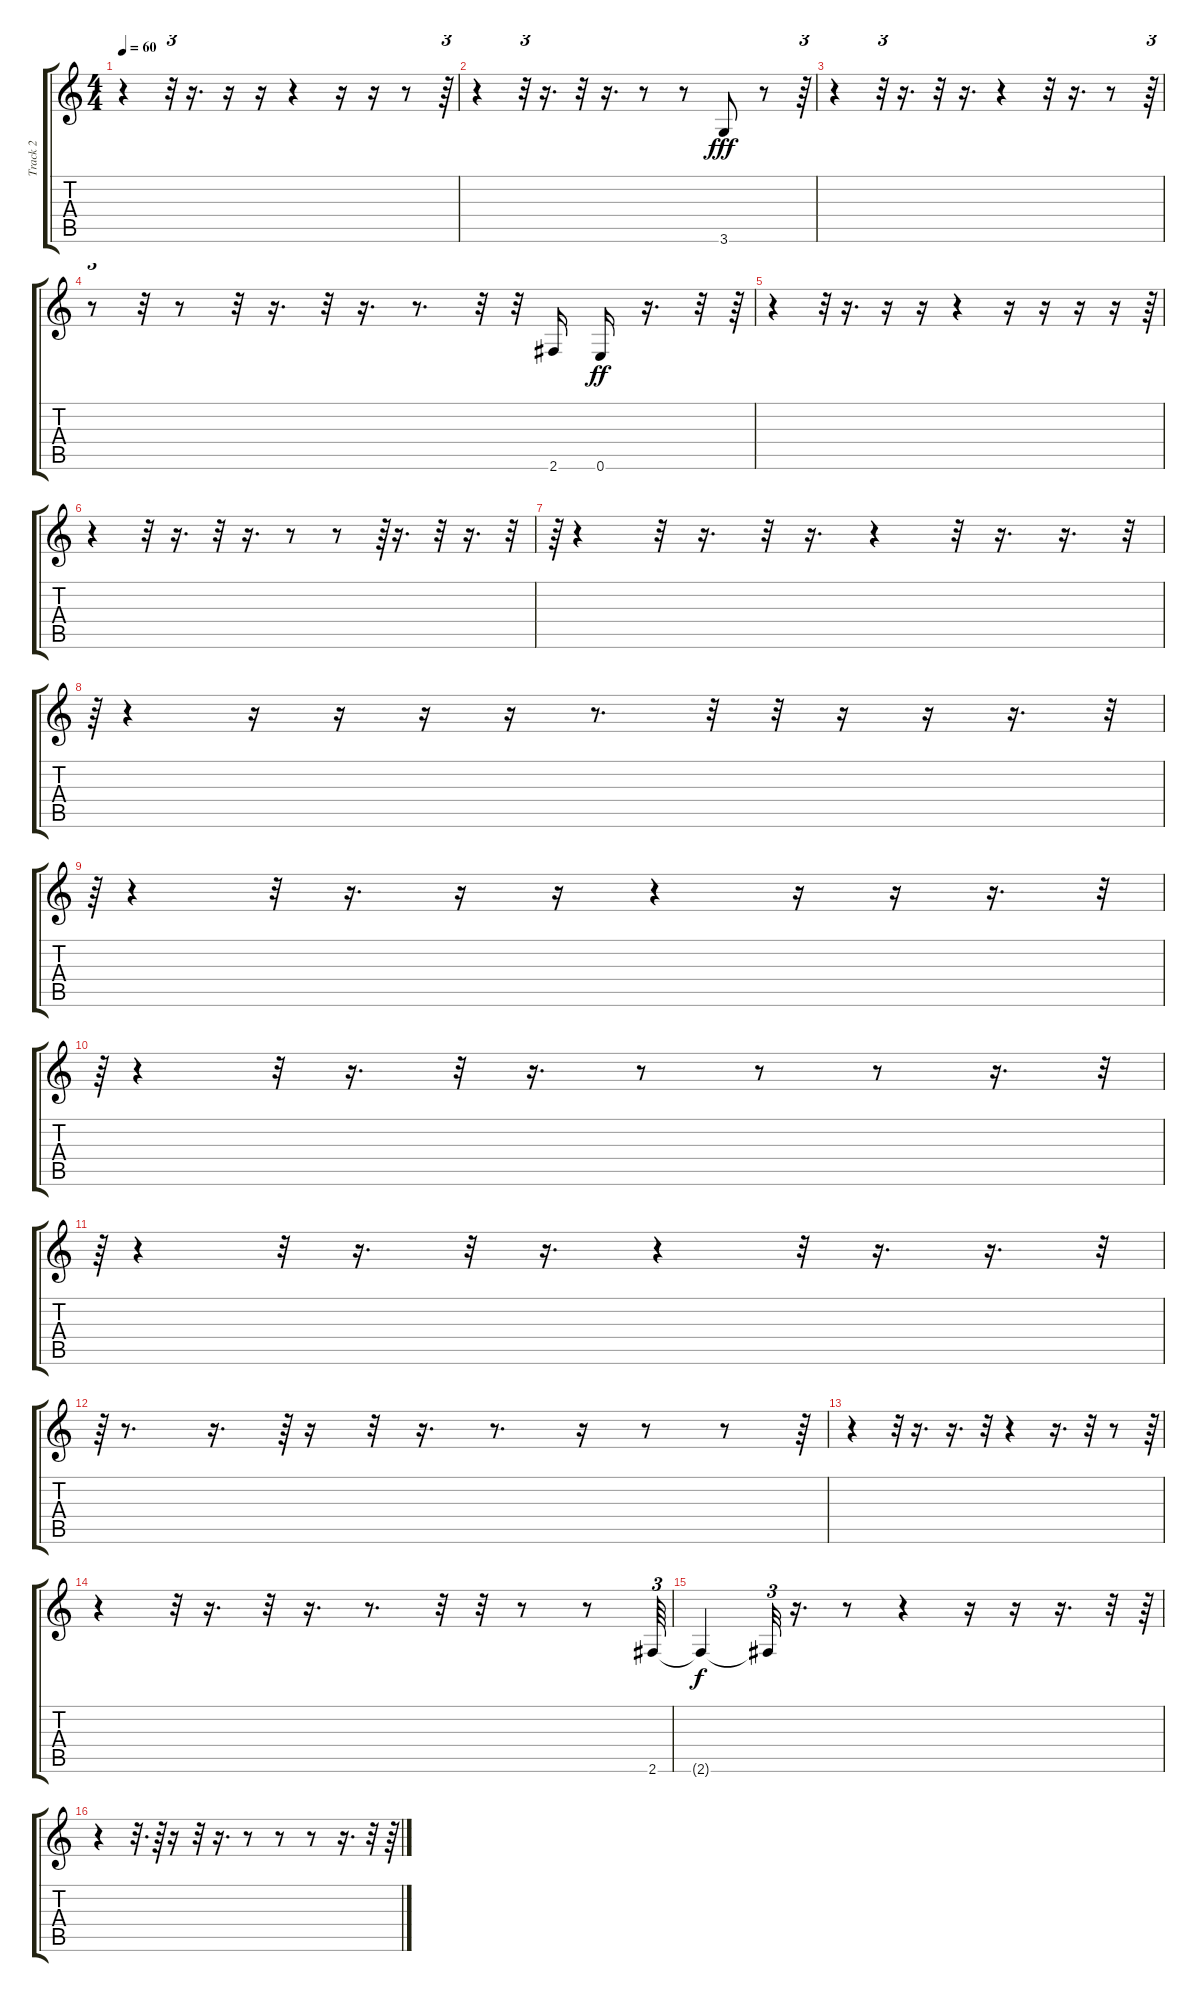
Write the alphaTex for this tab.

\track ("Track 2" "Track 2") {instrument electricbassfinger}
\staff {score tabs}
\tuning (E4 B3 G3 D3 A2 E2) {hide}
\ts (4 4)
\tempo 60
\clef g2
\ks c
r.4{dy f} r.32{tu (3 2)} r.16{d} r.16 r.16 r.4 r.16 r.16 r.8 r.64{tu (3 2)} |
r.4 r.32{tu (3 2)} r.16{d} r.32 r.16{d} r.8 r.8 3.6.8{dy fff} r.8 r.64{tu (3 2)} |
r.4 r.32{tu (3 2)} r.16{d} r.32 r.16{d} r.4 r.32 r.16{d} r.8 r.64{tu (3 2)} |
r.8{tu (3 2)} r.32 r.8 r.32 r.16{d} r.32 r.16{d} r.8{d} r.32 r.32 2.6.16 0.6.16{dy ff} r.16{d} r.32 r.64{tu (3 2)} |
r.4 r.32{tu (3 2)} r.16{d} r.16 r.16 r.4 r.16 r.16 r.16 r.16 r.64{tu (3 2)} |
r.4 r.32 r.16{d} r.32 r.16{d} r.8 r.8 r.64{tu (3 2)} r.16{d} r.32 r.16{d} r.32{tu (3 2)} |
r.64{tu (3 2)} r.4 r.32 r.16{d} r.32 r.16{d} r.4 r.32 r.16{d} r.16{d} r.32{tu (3 2)} |
r.64{tu (3 2)} r.4 r.16 r.16 r.16 r.16 r.8{d} r.32 r.32 r.16 r.16 r.16{d} r.32{tu (3 2)} |
r.64{tu (3 2)} r.4 r.32 r.16{d} r.16 r.16 r.4 r.16 r.16 r.16{d} r.32{tu (3 2)} |
r.64{tu (3 2)} r.4 r.32 r.16{d} r.32 r.16{d} r.8 r.8 r.8 r.16{d} r.32{tu (3 2)} |
r.64{tu (3 2)} r.4 r.32 r.16{d} r.32 r.16{d} r.4 r.32 r.16{d} r.16{d} r.32{tu (3 2)} |
r.64{tu (3 2)} r.8{d} r.16{d} r.64{tu (3 2)} r.16 r.32 r.16{d} r.8{d} r.16 r.8 r.8 r.64{tu (3 2)} |
r.4 r.32{tu (3 2)} r.16{d} r.16{d} r.32 r.4 r.16{d} r.32 r.8 r.64{tu (3 2)} |
r.4 r.32{tu (3 2)} r.16{d} r.32 r.16{d} r.8{d} r.32 r.32 r.8 r.8 2.6.64{tu (3 2)} |
2.6{t}.4{dy f} 2.6{t}.32{tu (3 2)} r.16{d} r.8 r.4 r.16 r.16 r.16{d} r.32 r.64{tu (3 2)} |
r.4 r.32{d} r.64 r.16 r.32 r.16{d} r.8 r.8 r.8 r.16{d} r.32 r.64{tu (3 2)}
